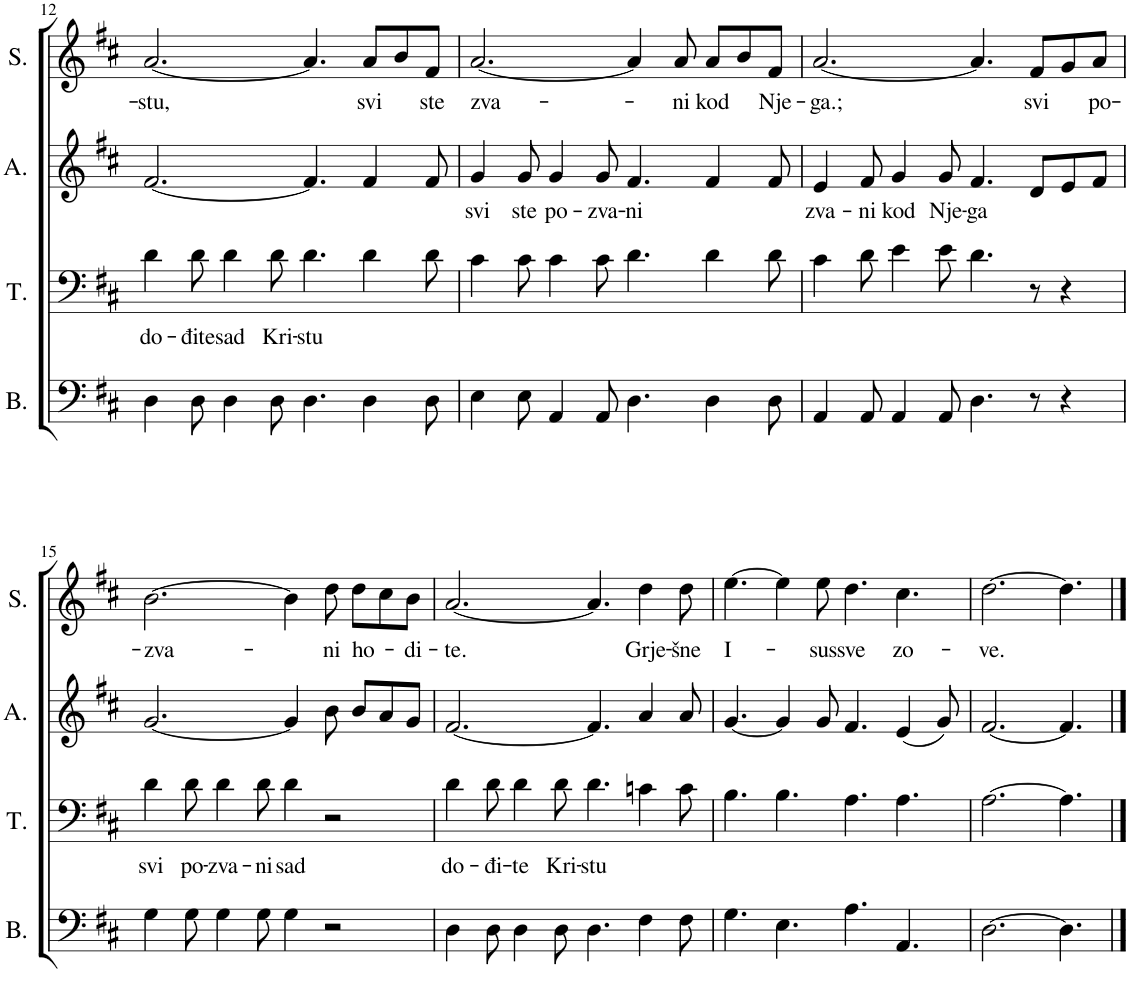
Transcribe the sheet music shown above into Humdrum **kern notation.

**kern	**kern	**text	**kern	**text	**kern	**text
*part4	*part3	*part3	*part2	*part2	*part1	*part1
*staff4	*staff3	*staff3	*staff2	*staff2	*staff1	*staff1
*I"Bass	*I"Tenor	*	*I"Alto	*	*I"Soprano	*
*I'B.	*I'T.	*	*I'A.	*	*I'S.	*
!!LO:PB:g=z
*clefF4	*clefF4	*	*clefG2	*	*clefG2	*
*k[f#c#]	*k[f#c#]	*	*k[f#c#]	*	*k[f#c#]	*
*M12/8	*M12/8	*	*M12/8	*	*M12/8	*
=12	=12	=12	=12	=12	=12	=12
!	!	!LO:LY:b	!	!	!	!LO:LY:b
4D\	4d\	do-	[2.f#/	.	[2.a/	-stu,
!	!	!LO:LY:b	!	!	!	!
8D\	8d\	-đite	.	.	.	.
!	!	!LO:LY:b	!	!	!	!
4D\	4d\	sad	.	.	.	.
!	!	!LO:LY:b	!	!	!	!
8D\	8d\	Kri-	.	.	.	.
!	!	!LO:LY:b	!	!	!	!
4.D\	4.d\	-stu	4.f#/]	.	4.a/]	.
!	!	!	!	!	!	!LO:LY:b
4D\	4d\	.	4f#/	.	8a/L	svi
.	.	.	.	.	8b/	.
!	!	!	!	!	!	!LO:LY:b
8D\	8d\	.	8f#/	.	8f#/J	ste
=13	=13	=13	=13	=13	=13	=13
!	!	!	!	!LO:LY:b	!	!LO:LY:b
4E\	4c#\	.	4g/	svi	[2.a/	zva-
!	!	!	!	!LO:LY:b	!	!
8E\	8c#\	.	8g/	ste	.	.
!	!	!	!	!LO:LY:b	!	!
4AA/	4c#\	.	4g/	po-	.	.
!	!	!	!	!LO:LY:b	!	!
8AA/	8c#\	.	8g/	-zva-	.	.
!	!	!	!	!LO:LY:b	!	!
4.D\	4.d\	.	4.f#/	-ni	4a/]	.
!	!	!	!	!	!	!LO:LY:b
.	.	.	.	.	8a/	-ni
!	!	!	!	!	!	!LO:LY:b
4D\	4d\	.	4f#/	.	8a/L	kod
.	.	.	.	.	8b/	.
!	!	!	!	!	!	!LO:LY:b
8D\	8d\	.	8f#/	.	8f#/J	Nje-
=14	=14	=14	=14	=14	=14	=14
!	!	!	!	!LO:LY:b	!	!LO:LY:b
4AA/	4c#\	.	4e/	zva-	[2.a/	-ga.;
!	!	!	!	!LO:LY:b	!	!
8AA/	8d\	.	8f#/	-ni	.	.
!	!	!	!	!LO:LY:b	!	!
4AA/	4e\	.	4g/	kod	.	.
!	!	!	!	!LO:LY:b	!	!
8AA/	8e\	.	8g/	Nje-	.	.
!	!	!	!	!LO:LY:b	!	!
4.D\	4.d\	.	4.f#/	-ga	4.a/]	.
!	!	!	!	!	!	!LO:LY:b
8r	8r	.	8d/L	.	8f#/L	svi
4r	4r	.	8e/	.	8g/	.
!	!	!	!	!	!	!LO:LY:b
.	.	.	8f#/J	.	8a/J	po-
!!LO:LB:g=z
=15	=15	=15	=15	=15	=15	=15
!	!	!LO:LY:b	!	!	!	!LO:LY:b
4G\	4d\	svi	[2.g/	.	[2.b\	-zva-
!	!	!LO:LY:b	!	!	!	!
8G\	8d\	po-	.	.	.	.
!	!	!LO:LY:b	!	!	!	!
4G\	4d\	-zva-	.	.	.	.
!	!	!LO:LY:b	!	!	!	!
8G\	8d\	-ni	.	.	.	.
!	!	!LO:LY:b	!	!	!	!
4G\	4d\	sad	4g/]	.	4b\]	.
!	!	!	!	!	!	!LO:LY:b
2r	2r	.	8b\	.	8dd\	-ni
!	!	!	!	!	!	!LO:LY:b
.	.	.	8b/L	.	8dd\L	ho-
.	.	.	8a/	.	8cc#\	.
!	!	!	!	!	!	!LO:LY:b
.	.	.	8g/J	.	8b\J	-di-
=16	=16	=16	=16	=16	=16	=16
!	!	!LO:LY:b	!	!	!	!LO:LY:b
4D\	4d\	do-	[2.f#/	.	[2.a/	-te.
!	!	!LO:LY:b	!	!	!	!
8D\	8d\	-đi-	.	.	.	.
!	!	!LO:LY:b	!	!	!	!
4D\	4d\	-te	.	.	.	.
!	!	!LO:LY:b	!	!	!	!
8D\	8d\	Kri-	.	.	.	.
!	!	!LO:LY:b	!	!	!	!
4.D\	4.d\	-stu	4.f#/]	.	4.a/]	.
!	!	!	!	!	!	!LO:LY:b
4F#\	4cn\	.	4a/	.	4dd\	Grje-
!	!	!	!	!	!	!LO:LY:b
8F#\	8c\	.	8a/	.	8dd\	-šne
=17	=17	=17	=17	=17	=17	=17
!	!	!	!	!	!	!LO:LY:b
4.G\	4.B\	.	[4.g/	.	[4.ee\	I-
4.E\	4.B\	.	4g/]	.	4ee\]	.
!	!	!	!	!	!	!LO:LY:b
.	.	.	8g/	.	8ee\	-sus
!	!	!	!	!	!	!LO:LY:b
4.A\	4.A\	.	4.f#/	.	4.dd\	sve
!	!	!	!	!	!	!LO:LY:b
4.AA/	4.A\	.	(4e/	.	4.cc#\	zo-
.	.	.	8g/)	.	.	.
=18	=18	=18	=18	=18	=18	=18
!	!	!	!	!	!	!LO:LY:b
[2.D\	[2.A\	.	[2.f#/	.	[2.dd\	-ve.
4.D\]	4.A\]	.	4.f#/]	.	4.dd\]	.
==	==	==	==	==	==	==
*-	*-	*-	*-	*-	*-	*-
